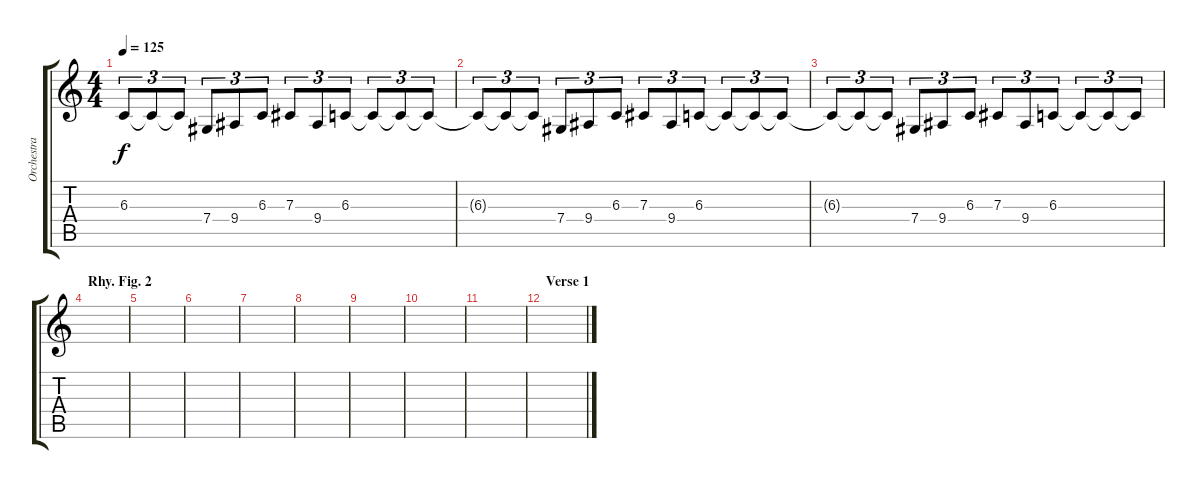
\track ("Orchestra" "Orchestra") {instrument stringensemble1}
\staff {score tabs}
\tuning (Eb4 Bb3 Gb3 Db3 Ab2 Eb2) {hide}
\ts (4 4)
\tempo 125
\clef g2
\ks c
6.3{t}.8{tu (3 2) dy f} 6.3{t}.8{tu (3 2)} 6.3{t}.8{tu (3 2)} 7.4.8{tu (3 2)} 9.4.8{tu (3 2)} 6.3.8{tu (3 2)} 7.3.8{tu (3 2)} 9.4.8{tu (3 2)} 6.3.8{tu (3 2)} 6.3{t}.8{tu (3 2)} 6.3{t}.8{tu (3 2)} 6.3{t}.8{tu (3 2)} |
6.3{t}.8{tu (3 2)} 6.3{t}.8{tu (3 2)} 6.3{t}.8{tu (3 2)} 7.4.8{tu (3 2)} 9.4.8{tu (3 2)} 6.3.8{tu (3 2)} 7.3.8{tu (3 2)} 9.4.8{tu (3 2)} 6.3.8{tu (3 2)} 6.3{t}.8{tu (3 2)} 6.3{t}.8{tu (3 2)} 6.3{t}.8{tu (3 2)} |
6.3{t}.8{tu (3 2)} 6.3{t}.8{tu (3 2)} 6.3{t}.8{tu (3 2)} 7.4.8{tu (3 2)} 9.4.8{tu (3 2)} 6.3.8{tu (3 2)} 7.3.8{tu (3 2)} 9.4.8{tu (3 2)} 6.3.8{tu (3 2)} 6.3{t}.8{tu (3 2)} 6.3{t}.8{tu (3 2)} 6.3{t}.8{tu (3 2)} |
\section ("" "Rhy. Fig. 2")
|
|
|
|
|
|
|
|
\section ("" "Verse 1")
